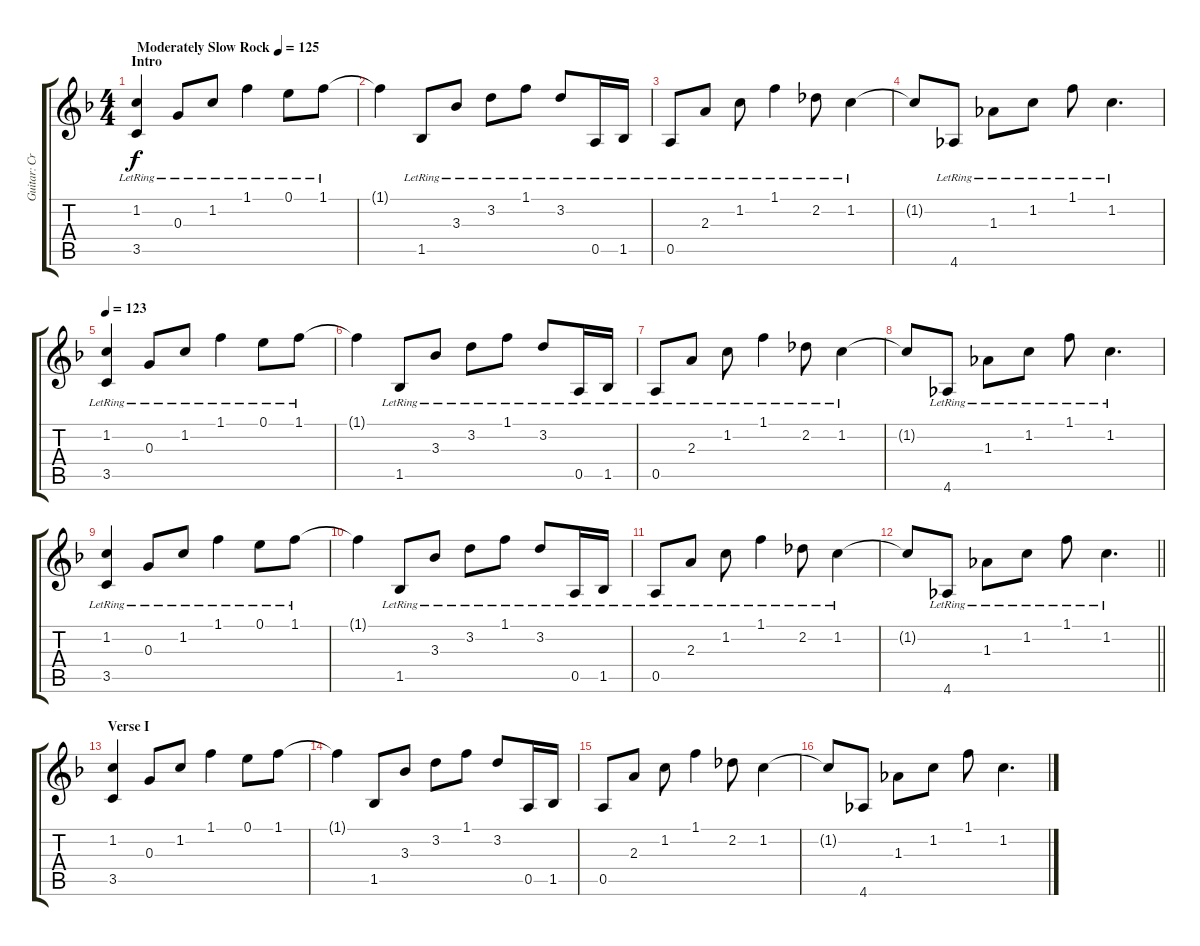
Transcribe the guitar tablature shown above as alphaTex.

\track ("Guitar: Criss" "Guitar: Cr") {instrument electricguitarclean}
\staff {score tabs}
\tuning (E4 B3 G3 D3 A2 E2) {hide}
\ts (4 4)
\section ("" "Intro")
\tempo (125 "Moderately Slow Rock")
\tempo 119
\tempo (125 "Moderately Slow Rock")
\clef g2
\ks f
(1.2{lr} 3.5{lr}).4{dy f instrument electricguitarclean} 0.3{lr}.8 1.2{lr}.8 1.1{lr}.4 0.1{lr}.8 1.1{lr}.8 |
1.1{t}.4 1.5{lr}.8 3.3{lr}.8 3.2{lr}.8 1.1{lr}.8 3.2{lr}.8 0.5{lr}.16 1.5{lr}.16 |
0.5{lr}.8 2.3{lr}.8 1.2{lr}.8 1.1{lr}.4 2.2{lr}.8 1.2{lr}.4 |
1.2{t}.8 4.6{lr}.8 1.3{lr}.8 1.2{lr}.8 1.1{lr}.8 1.2{lr}.4{d} |
\tempo 123
(1.2{lr} 3.5{lr}).4 0.3{lr}.8 1.2{lr}.8 1.1{lr}.4 0.1{lr}.8 1.1{lr}.8 |
1.1{t}.4 1.5{lr}.8 3.3{lr}.8 3.2{lr}.8 1.1{lr}.8 3.2{lr}.8 0.5{lr}.16 1.5{lr}.16 |
0.5{lr}.8 2.3{lr}.8 1.2{lr}.8 1.1{lr}.4 2.2{lr}.8 1.2{lr}.4 |
1.2{t}.8 4.6{lr}.8 1.3{lr}.8 1.2{lr}.8 1.1{lr}.8 1.2{lr}.4{d} |
(1.2{lr} 3.5{lr}).4 0.3{lr}.8 1.2{lr}.8 1.1{lr}.4 0.1{lr}.8 1.1{lr}.8 |
1.1{t}.4 1.5{lr}.8 3.3{lr}.8 3.2{lr}.8 1.1{lr}.8 3.2{lr}.8 0.5{lr}.16 1.5{lr}.16 |
0.5{lr}.8 2.3{lr}.8 1.2{lr}.8 1.1{lr}.4 2.2{lr}.8 1.2{lr}.4 |
\barLineRight lightlight
1.2{t}.8 4.6{lr}.8 1.3{lr}.8 1.2{lr}.8 1.1{lr}.8 1.2{lr}.4{d} |
\section ("" "Verse I")
(1.2 3.5).4 0.3.8 1.2.8 1.1.4 0.1.8 1.1.8 |
1.1{t}.4 1.5.8 3.3.8 3.2.8 1.1.8 3.2.8 0.5.16 1.5.16 |
0.5.8 2.3.8 1.2.8 1.1.4 2.2.8 1.2.4 |
1.2{t}.8 4.6.8 1.3.8 1.2.8 1.1.8 1.2.4{d}
